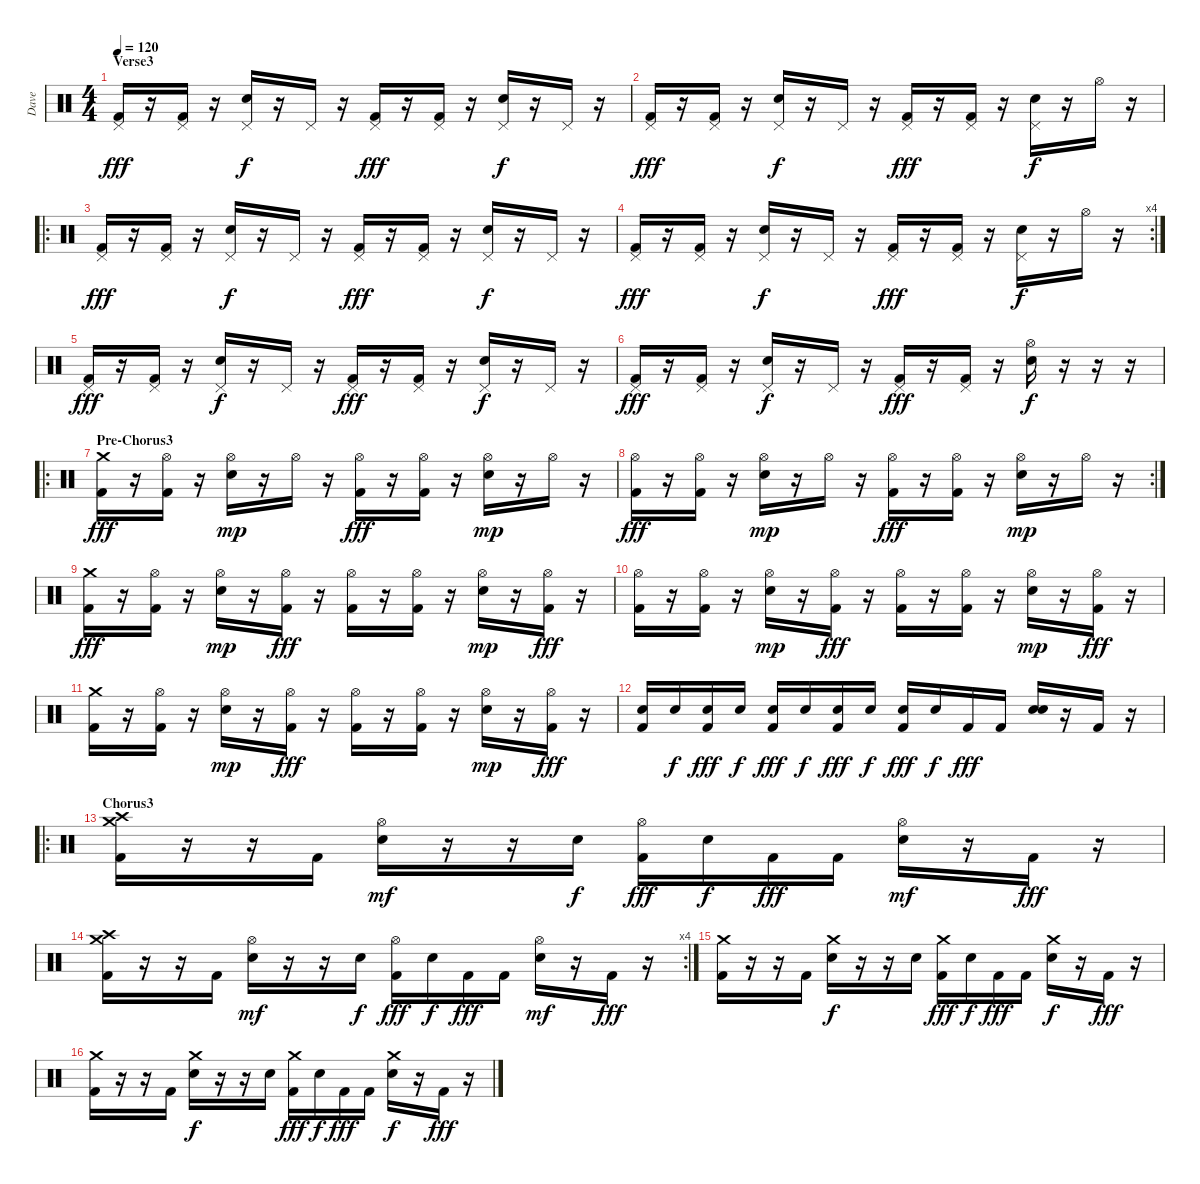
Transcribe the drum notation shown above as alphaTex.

\track ("Dave" "Dave") {instrument percussion}
\staff {score}
\articulation defaults
\ts (4 4)
\section ("" "Verse3")
\tempo 120
\clef neutral
\ks c
("Pedal Hi-Hat (hit)" "Kick (hit) 2").16{dy fff} r.16 ("Pedal Hi-Hat (hit)" "Kick (hit) 2").16 r.16 ("Pedal Hi-Hat (hit)" "Snare (hit) 2").16{dy f} r.16 "Pedal Hi-Hat (hit)".16 r.16 ("Pedal Hi-Hat (hit)" "Kick (hit) 2").16{dy fff} r.16 ("Pedal Hi-Hat (hit)" "Kick (hit) 2").16 r.16 ("Pedal Hi-Hat (hit)" "Snare (hit) 2").16{dy f} r.16 "Pedal Hi-Hat (hit)".16 r.16 |
("Pedal Hi-Hat (hit)" "Kick (hit) 2").16{dy fff} r.16 ("Pedal Hi-Hat (hit)" "Kick (hit) 2").16 r.16 ("Pedal Hi-Hat (hit)" "Snare (hit) 2").16{dy f} r.16 "Pedal Hi-Hat (hit)".16 r.16 ("Pedal Hi-Hat (hit)" "Kick (hit) 2").16{dy fff} r.16 ("Pedal Hi-Hat (hit)" "Kick (hit) 2").16 r.16 ("Pedal Hi-Hat (hit)" "Snare (hit) 2").16{dy f} r.16 "Hi-Hat (open)".16 r.16 |
\ro
("Pedal Hi-Hat (hit)" "Kick (hit) 2").16{dy fff} r.16 ("Pedal Hi-Hat (hit)" "Kick (hit) 2").16 r.16 ("Pedal Hi-Hat (hit)" "Snare (hit) 2").16{dy f} r.16 "Pedal Hi-Hat (hit)".16 r.16 ("Pedal Hi-Hat (hit)" "Kick (hit) 2").16{dy fff} r.16 ("Pedal Hi-Hat (hit)" "Kick (hit) 2").16 r.16 ("Pedal Hi-Hat (hit)" "Snare (hit) 2").16{dy f} r.16 "Pedal Hi-Hat (hit)".16 r.16 |
\rc 4
("Pedal Hi-Hat (hit)" "Kick (hit) 2").16{dy fff} r.16 ("Pedal Hi-Hat (hit)" "Kick (hit) 2").16 r.16 ("Pedal Hi-Hat (hit)" "Snare (hit) 2").16{dy f} r.16 "Pedal Hi-Hat (hit)".16 r.16 ("Pedal Hi-Hat (hit)" "Kick (hit) 2").16{dy fff} r.16 ("Pedal Hi-Hat (hit)" "Kick (hit) 2").16 r.16 ("Pedal Hi-Hat (hit)" "Snare (hit) 2").16{dy f} r.16 "Hi-Hat (open)".16 r.16 |
("Pedal Hi-Hat (hit)" "Kick (hit) 2").16{dy fff} r.16 ("Pedal Hi-Hat (hit)" "Kick (hit) 2").16 r.16 ("Pedal Hi-Hat (hit)" "Snare (hit) 2").16{dy f} r.16 "Pedal Hi-Hat (hit)".16 r.16 ("Pedal Hi-Hat (hit)" "Kick (hit) 2").16{dy fff} r.16 ("Pedal Hi-Hat (hit)" "Kick (hit) 2").16 r.16 ("Pedal Hi-Hat (hit)" "Snare (hit) 2").16{dy f} r.16 "Pedal Hi-Hat (hit)".16 r.16 |
("Pedal Hi-Hat (hit)" "Kick (hit) 2").16{dy fff} r.16 ("Pedal Hi-Hat (hit)" "Kick (hit) 2").16 r.16 ("Pedal Hi-Hat (hit)" "Snare (hit) 2").16{dy f} r.16 "Pedal Hi-Hat (hit)".16 r.16 ("Pedal Hi-Hat (hit)" "Kick (hit) 2").16{dy fff} r.16 ("Pedal Hi-Hat (hit)" "Kick (hit) 2").16 r.16 ("Hi-Hat (open)" "Snare (hit) 2").16{dy f} r.16 r.16 r.16 |
\ro
\section ("" "Pre-Chorus3")
("Crash medium (hit)" "Kick (hit) 2").16{dy fff} r.16 ("Hi-Hat (open)" "Kick (hit) 2").16 r.16 ("Hi-Hat (open)" "Snare (hit) 2").16{dy mp} r.16 "Hi-Hat (open)".16 r.16 ("Hi-Hat (open)" "Kick (hit) 2").16{dy fff} r.16 ("Hi-Hat (open)" "Kick (hit) 2").16 r.16 ("Hi-Hat (open)" "Snare (hit) 2").16{dy mp} r.16 "Hi-Hat (open)".16 r.16 |
\rc 2
("Hi-Hat (open)" "Kick (hit) 2").16{dy fff} r.16 ("Hi-Hat (open)" "Kick (hit) 2").16 r.16 ("Hi-Hat (open)" "Snare (hit) 2").16{dy mp} r.16 "Hi-Hat (open)".16 r.16 ("Hi-Hat (open)" "Kick (hit) 2").16{dy fff} r.16 ("Hi-Hat (open)" "Kick (hit) 2").16 r.16 ("Hi-Hat (open)" "Snare (hit) 2").16{dy mp} r.16 "Hi-Hat (open)".16 r.16 |
("Crash medium (hit)" "Kick (hit) 2").16{dy fff} r.16 ("Hi-Hat (open)" "Kick (hit) 2").16 r.16 ("Hi-Hat (open)" "Snare (hit) 2").16{dy mp} r.16 ("Hi-Hat (open)" "Kick (hit) 2").16{dy fff} r.16 ("Hi-Hat (open)" "Kick (hit) 2").16 r.16 ("Hi-Hat (open)" "Kick (hit) 2").16 r.16 ("Hi-Hat (open)" "Snare (hit) 2").16{dy mp} r.16 ("Hi-Hat (open)" "Kick (hit) 2").16{dy fff} r.16 |
("Hi-Hat (open)" "Kick (hit) 2").16 r.16 ("Hi-Hat (open)" "Kick (hit) 2").16 r.16 ("Hi-Hat (open)" "Snare (hit) 2").16{dy mp} r.16 ("Hi-Hat (open)" "Kick (hit) 2").16{dy fff} r.16 ("Hi-Hat (open)" "Kick (hit) 2").16 r.16 ("Hi-Hat (open)" "Kick (hit) 2").16 r.16 ("Hi-Hat (open)" "Snare (hit) 2").16{dy mp} r.16 ("Hi-Hat (open)" "Kick (hit) 2").16{dy fff} r.16 |
("Crash medium (hit)" "Kick (hit) 2").16 r.16 ("Hi-Hat (open)" "Kick (hit) 2").16 r.16 ("Hi-Hat (open)" "Snare (hit) 2").16{dy mp} r.16 ("Hi-Hat (open)" "Kick (hit) 2").16{dy fff} r.16 ("Hi-Hat (open)" "Kick (hit) 2").16 r.16 ("Hi-Hat (open)" "Kick (hit) 2").16 r.16 ("Hi-Hat (open)" "Snare (hit) 2").16{dy mp} r.16 ("Hi-Hat (open)" "Kick (hit) 2").16{dy fff} r.16 |
("Snare (hit) 2" "Kick (hit) 2").16 "Snare (hit) 2".16{dy f} ("Snare (hit) 2" "Kick (hit) 2").16{dy fff} "Snare (hit) 2".16{dy f} ("Snare (hit) 2" "Kick (hit) 2").16{dy fff} "Snare (hit) 2".16{dy f} ("Snare (hit) 2" "Kick (hit) 2").16{dy fff} "Snare (hit) 2".16{dy f} ("Snare (hit) 2" "Kick (hit) 2").16{dy fff} "Snare (hit) 2".16{dy f} "Kick (hit) 2".16{dy fff} "Kick (hit) 2".16 ("Electric Snare (hit)" "Snare (hit) 2").16 r.16 "Kick (hit) 2".16 r.16 |
\ro
\section ("" "Chorus3")
("Crash medium (hit)" "Crash high (hit)" "Kick (hit) 2").16 r.16 r.16 "Kick (hit) 2".16 ("Hi-Hat (open)" "Snare (hit) 2").16{dy mf} r.16 r.16 "Snare (hit) 2".16{dy f} ("Hi-Hat (open)" "Kick (hit) 2").16{dy fff} "Snare (hit) 2".16{dy f} "Kick (hit) 2".16{dy fff} "Kick (hit) 2".16 ("Hi-Hat (open)" "Snare (hit) 2").16{dy mf} r.16 "Kick (hit) 2".16{dy fff} r.16 |
\rc 4
("Crash medium (hit)" "Crash high (hit)" "Kick (hit) 2").16 r.16 r.16 "Kick (hit) 2".16 ("Hi-Hat (open)" "Snare (hit) 2").16{dy mf} r.16 r.16 "Snare (hit) 2".16{dy f} ("Hi-Hat (open)" "Kick (hit) 2").16{dy fff} "Snare (hit) 2".16{dy f} "Kick (hit) 2".16{dy fff} "Kick (hit) 2".16 ("Hi-Hat (open)" "Snare (hit) 2").16{dy mf} r.16 "Kick (hit) 2".16{dy fff} r.16 |
("Crash medium (hit)" "Kick (hit) 2").16 r.16 r.16 "Kick (hit) 2".16 ("Crash medium (hit)" "Snare (hit) 2").16{dy f} r.16 r.16 "Snare (hit) 2".16 ("Crash medium (hit)" "Kick (hit) 2").16{dy fff} "Snare (hit) 2".16{dy f} "Kick (hit) 2".16{dy fff} "Kick (hit) 2".16 ("Crash medium (hit)" "Snare (hit) 2").16{dy f} r.16 "Kick (hit) 2".16{dy fff} r.16 |
("Crash medium (hit)" "Kick (hit) 2").16 r.16 r.16 "Kick (hit) 2".16 ("Crash medium (hit)" "Snare (hit) 2").16{dy f} r.16 r.16 "Snare (hit) 2".16 ("Crash medium (hit)" "Kick (hit) 2").16{dy fff} "Snare (hit) 2".16{dy f} "Kick (hit) 2".16{dy fff} "Kick (hit) 2".16 ("Crash medium (hit)" "Snare (hit) 2").16{dy f} r.16 "Kick (hit) 2".16{dy fff} r.16
